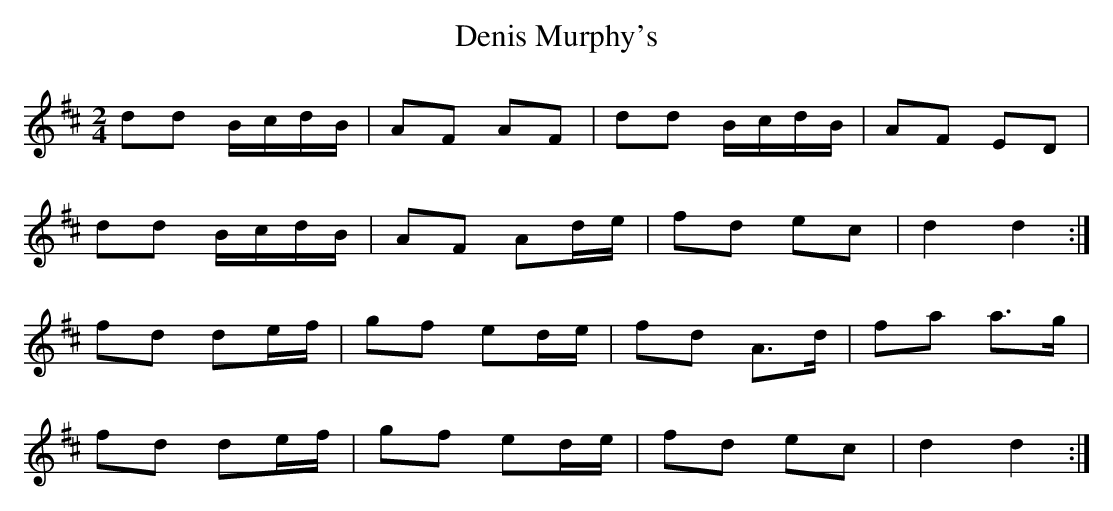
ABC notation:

X:1
T:Murphy's, Denis
M:2/4
L:1/16
K:D Major
d2d2 BcdB|A2F2 A2F2|d2d2 BcdB|A2F2 E2D2|!
d2d2 BcdB|A2F2 A2de|f2d2 e2c2|d4 d4:|!
f2d2 d2ef|g2f2 e2de|f2d2 A3d|f2a2 a3g|!
f2d2 d2ef|g2f2 e2de|f2d2 e2c2|d4 d4:|!
